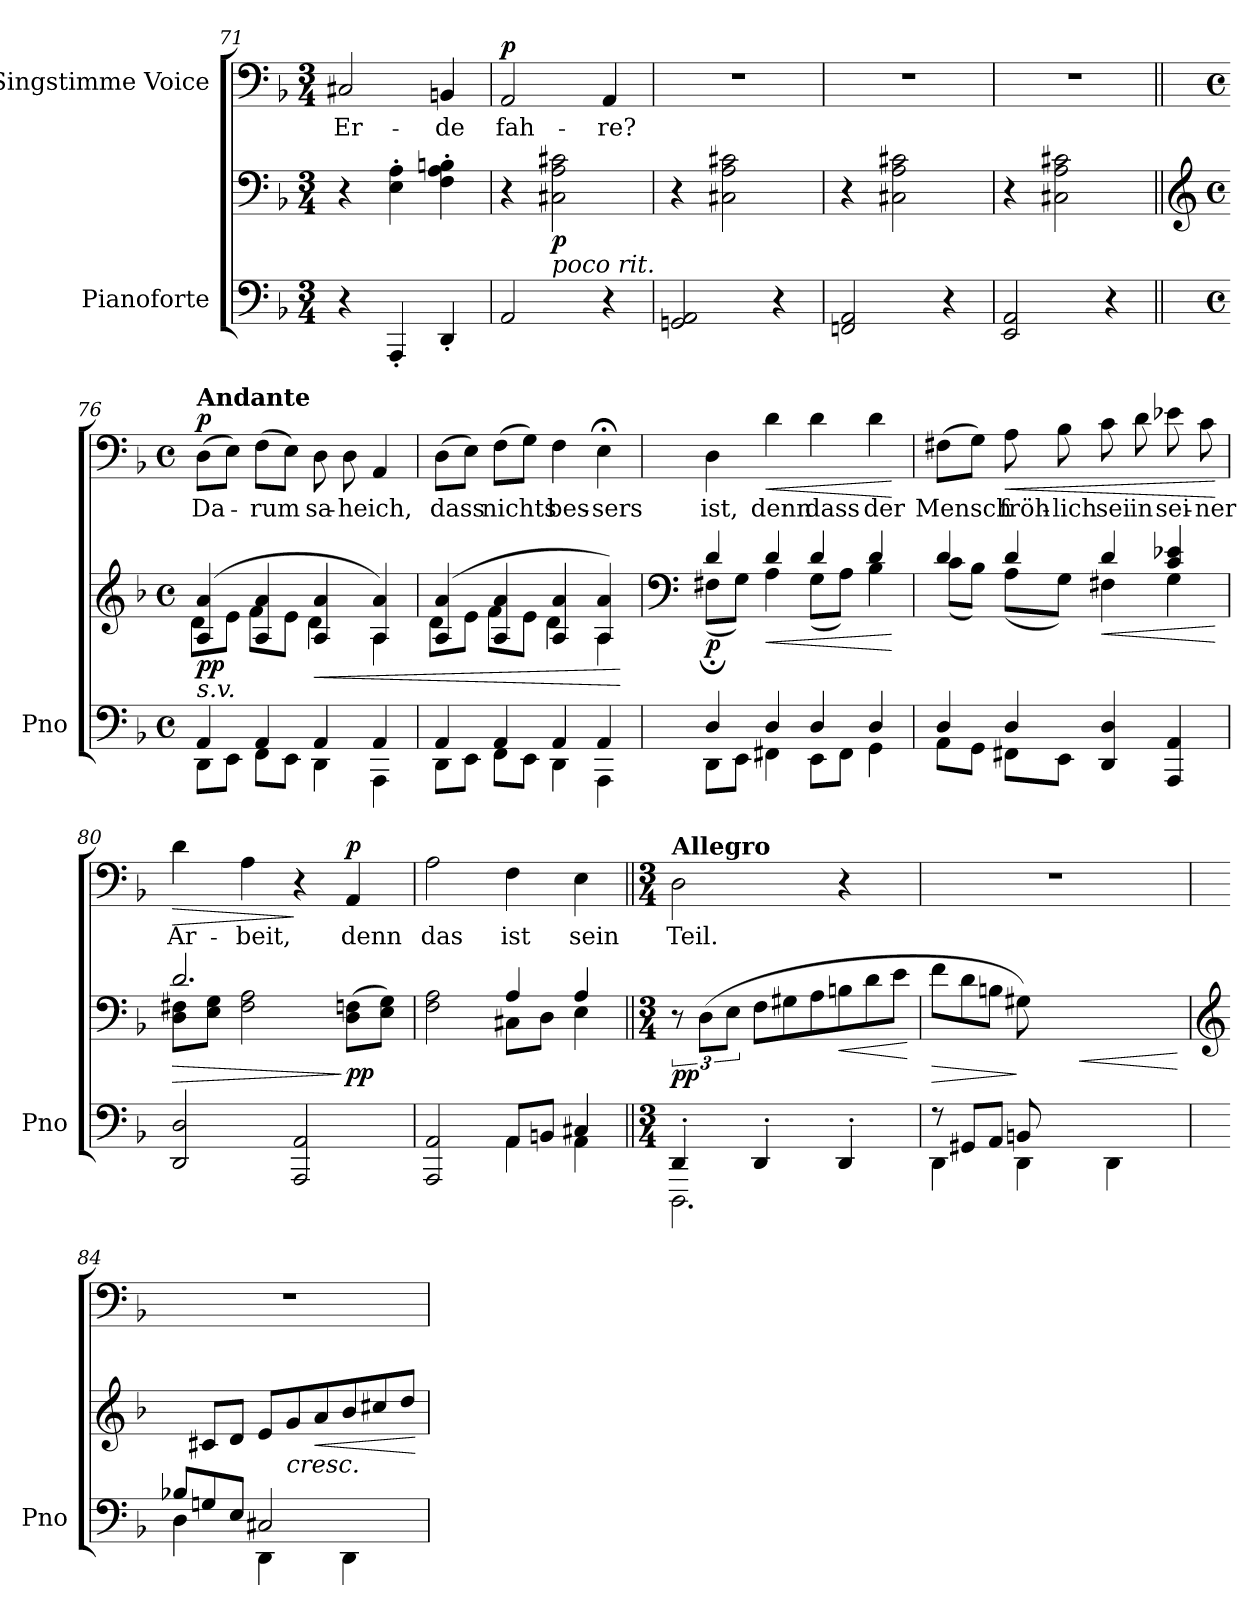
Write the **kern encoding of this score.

**kern	**kern	**dynam	**kern	**text	**dynam
*part2	*part2	*part2	*part1	*part1	*part1
*staff3	*staff2	*staff2/3	*staff1	*staff1	*staff1
*I"Pianoforte	*	*	*I"Singstimme Voice	*	*
*I'Pno	*	*	*	*	*
*clefF4	*clefF4	*	*clefF4	*	*
*k[b-]	*k[b-]	*	*k[b-]	*	*
*M3/4	*M3/4	*	*M3/4	*	*
=71	=71	=71	=71	=71	=71
!	!	!	!	!LO:LY:b	!
4r	4r	.	2C#X/	Er-	.
4AAA'/	4E\' 4A\'	.	.	.	.
!	!	!	!	!LO:LY:b	!
4DD'/	4F\' 4A\' 4Bn\'	.	4BBn/	-de	.
=72	=72	=72	=72	=72	=72
*	*	*	*MM168	*	*
!	!	!	!	!LO:LY:b	!LO:DY:a
2AA/	4r	.	2AA/	fah-	p
!	!LO:TX:b:i:t=poco rit.	!	!	!	!
!	!	!LO:DY:b	!	!	!
.	2C#X\ 2A\ 2c#X\	p	.	.	.
!	!	!	!	!LO:LY:b	!
4r	.	.	4AA/	-re?	.
=73	=73	=73	=73	=73	=73
*	*	*	*MM150	*	*
2GGn/ 2AA/	4r	.	2.r	.	.
.	2C#X\ 2A\ 2c#X\	.	.	.	.
4r	.	.	.	.	.
=74	=74	=74	=74	=74	=74
*	*	*	*MM130	*	*
2FFn/ 2AA/	4r	.	2.r	.	.
.	2C#X\ 2A\ 2c#X\	.	.	.	.
4r	.	.	.	.	.
=75	=75	=75	=75	=75	=75
*	*	*	*MM100	*	*
2EE/ 2AA/	4r	.	2.r	.	.
.	2C#X\ 2A\ 2c#X\	.	.	.	.
4r	.	.	.	.	.
!!LO:PB:g=z
=76||	=76||	=76||	=76||	=76||	=76||
*	*clefG2	*	*	*	*
*M4/4	*M4/4	*	*M4/4	*	*
*met(c)	*met(c)	*	*met(c)	*	*
*^	*^	*	*	*	*
!	!	!	!	!	!LO:TX:a:B:t=Andante	!	!
!	!	!LO:TX:b:i:t=s.v.	!	!	!	!	!
!	!	!	!	!LO:DY:b	!	!LO:LY:b	!LO:DY:a
4AA/	8DD\L	(>4A/ 4a/	8d\L	pp	(>8D\L	Da-	p
.	8EE\J	.	8e\J	.	8E\J)	.	.
!	!	!	!	!	!	!LO:LY:b	!
4AA/	8FF\L	4A/ 4a/	8f\L	.	(>8F\L	-rum	.
.	8EE\J	.	8e\J	.	8E\J)	.	.
!	!	!	!	!LO:HP:b	!	!LO:LY:b	!
4AA/	4DD\	4A/ 4a/	4d\	<	8D\	sa-	.
!	!	!	!	!	!	!LO:LY:b	!
.	.	.	.	.	8D\	-he	.
!	!	!	!	!	!	!LO:LY:b	!
4AA/	4AAA\	4A/ 4a/)	4A\	.	4AA/	ich,	.
=77	=77	=77	=77	=77	=77	=77	=77
!	!	!	!	!	!	!LO:LY:b	!
4AA/	8DD\L	(>4A/ 4a/	8d\L	.	(>8D\L	dass	.
.	8EE\J	.	8e\J	.	8E\J)	.	.
!	!	!	!	!	!	!LO:LY:b	!
4AA/	8FF\L	4A/ 4a/	8f\L	.	(>8F\L	nichts	.
.	8EE\J	.	8e\J	.	8G\J)	.	.
!	!	!	!	!	!	!LO:LY:b	!
4AA/	4DD\	4A/ 4a/	4d\	.	4F\	bes-	.
!	!	!	!	!	!	!LO:LY:b	!
4AA/	4AAA\	4A/ 4a/)	4A\	.	4E;<\	-sers	.
*v	*v	*	*	*	*	*	*
*	*v	*v	*	*	*	*
.	.	[	.	.	.
=78	=78	=78	=78	=78	=78
*	*clefF4	*	*	*	*
*^	*^	*	*	*	*
!	!	!	!	!LO:DY:b	!	!LO:LY:b	!
4D/	8DD\L	4d/	(<8F#X;\L	p	4D\	ist,	.
.	8EE\J	.	8G\J)	.	.	.	.
!	!	!	!	!LO:HP:b	!	!LO:LY:b	!LO:HP:b
4D/	4FF#X\	4d/	4A\	<	4d\	denn	<
!	!	!	!	!	!	!LO:LY:b	!
4D/	8EE\L	4d/	(<8G\L	.	4d\	dass	.
.	8FF#\J	.	8A\J)	.	.	.	.
!	!	!	!	!	!	!LO:LY:b	!
4D/	4GG\	4d/	4B-\	.	4d\	der	.
*v	*v	*	*	*	*	*	*
*	*v	*v	*	*	*	*
.	.	[	.	.	[
!!LO:LB:g=z
=79	=79	=79	=79	=79	=79
*^	*^	*	*	*	*
!	!	!	!	!	!	!LO:LY:b	!
4D/	8AA\L	4d/	(<8c\L	.	(>8F#X\L	Mensch	.
.	8GG\J	.	8B-\J)	.	8G\J)	.	.
!	!	!	!	!	!	!LO:LY:b	!LO:HP:b
4D/	8FF#X\L	4d/	(<8A\L	.	8A\	fröh-	<
!	!	!	!	!	!	!LO:LY:b	!
.	8EE\J	.	8G\J)	.	8B-\	-lich	.
!	!	!	!	!LO:HP:b	!	!LO:LY:b	!
4DD/ 4D/	2ryy	4d/	4F#X\	<	8c\	sei	.
!	!	!	!	!	!	!LO:LY:b	!
.	.	.	.	.	8d\	in	.
!	!	!	!	!	!	!LO:LY:b	!
4AAA/ 4AA/	.	4c/ 4e-X/	4G\	.	8e-X\	sei-	.
!	!	!	!	!	!	!LO:LY:b	!
.	.	.	.	.	8c\	-ner	.
*v	*v	*	*	*	*	*	*
*	*v	*v	*	*	*	*
.	.	[	.	.	[
=80	=80	=80	=80	=80	=80
!	!	!LO:HP:b	!	!LO:LY:b	!LO:HP:b
*	*^	*	*	*	*
2DD/ 2D/	2.d/	8D\ 8F#X\L	>	4d\	Ar-	>
.	.	8E\ 8G\J	.	.	.	.
!	!	!	!	!	!LO:LY:b	!
.	.	2F#\ 2A\	.	4A\	-beit,	.
2AAA/ 2AA/	.	.	.	4r	.	]
!	!	!	!LO:DY:n=1:b	!	!LO:LY:b	!LO:DY:a
.	(>8D\ 8Fn\L	4ryy	] pp	4AA/	denn	p
.	8E\ 8G\J)	.	.	.	.	.
=81	=81	=81	=81	=81	=81	=81
*^	*	*	*	*	*	*
!	!	!	!	!	!	!LO:LY:b	!
2AAA/ 2AA/	2ryy	2F\ 2A\	2ryy	.	2A\	das	.
!	!	!	!	!	!	!LO:LY:b	!
8AA/L	4AA\	4A/	8C#X\L	.	4F\	ist	.
8BBn/J	.	.	8D\J	.	.	.	.
!	!	!	!	!	!	!LO:LY:b	!
4C#X/	4AA\	4A/	4E\	.	4E\	sein	.
*	*	*v	*v	*	*	*	*
!!LO:LB:g=z
=82||	=82||	=82||	=82||	=82||	=82||	=82||
*M3/4	*	*M3/4	*	*M3/4	*	*
*	*	*^	*	*	*	*
!	!	!	!	!	!LO:TX:a:B:t=Allegro	!	!
!	!	!	!	!LO:DY:b	!	!LO:LY:b	!
*	*	*v	*v	*	*	*	*
4DD'/	2.DDD\	12r	pp	2D\	Teil.	.
.	.	(>12D\L	.	.	.	.
.	.	12E\J	.	.	.	.
*	*	*Xtuplet	*	*	*	*
4DD'/	.	12F\L	.	.	.	.
.	.	12G#X\	.	.	.	.
.	.	12A\	.	.	.	.
!	!	!	!LO:HP:b	!	!	!
4DD'/	.	12Bn\	<	4r	.	.
.	.	12d\	.	.	.	.
.	.	12e\J	.	.	.	.
*v	*v	*	*	*	*	*
.	.	[	.	.	.
=83	=83	=83	=83	=83	=83
*Xtuplet	*	*	*	*	*
*^	*	*	*	*	*
!	!	!	!LO:HP:b	!	!	!
*	*^	*^	*	*	*	*
12r	4DD\	3ryy	12f\L	3ryy	>	2.r	.	.
(>12GG#X/L	.	.	12d\	.	.	.	.	.
12AA/J	.	.	12Bn\J	.	.	.	.	.
12BBn/L	4DD\	.	8G#X\)	.	]	.	.	.
12%5ryy	.	12ryy	.	12D\	.	.	.	.
.	.	.	8ryy	.	.	.	.	.
!	!	!	!	!	!LO:HP:b	!	!	!
.	.	3ryy	.	12E\	<	.	.	.
.	4DD\	.	4ryy	12F\	.	.	.	.
.	.	.	.	12G#X\	.	.	.	.
.	.	.	.	12A\J)	.	.	.	.
*	*	*	*v	*v	*	*	*	*
.	.	.	.	[	.	.	.
*v	*v	*v	*	*	*	*	*
=84	=84	=84	=84	=84	=84
*	*clefG2	*	*	*	*
*^	*	*	*	*	*
*	*^	*	*	*	*	*
*	*v	*v	*	*	*	*	*
12B-X/L	4D\	12ryy	.	2.r	.	.
12Gn/	.	12c#X/L	.	.	.	.
12E/J	.	12d/J	.	.	.	.
2C#X/	4DD\	12e/L	.	.	.	.
!	!	!LO:TX:b:i:t=cresc.	!	!	!	!
.	.	12g/	.	.	.	.
!	!	!	!LO:HP:b	!	!	!
.	.	12a/	<	.	.	.
.	4DD\	12b-/	.	.	.	.
.	.	12cc#X/	.	.	.	.
.	.	12dd/J	.	.	.	.
*v	*v	*	*	*	*	*
.	.	[	.	.	.
=	=	=	=	=	=
*-	*-	*-	*-	*-	*-
